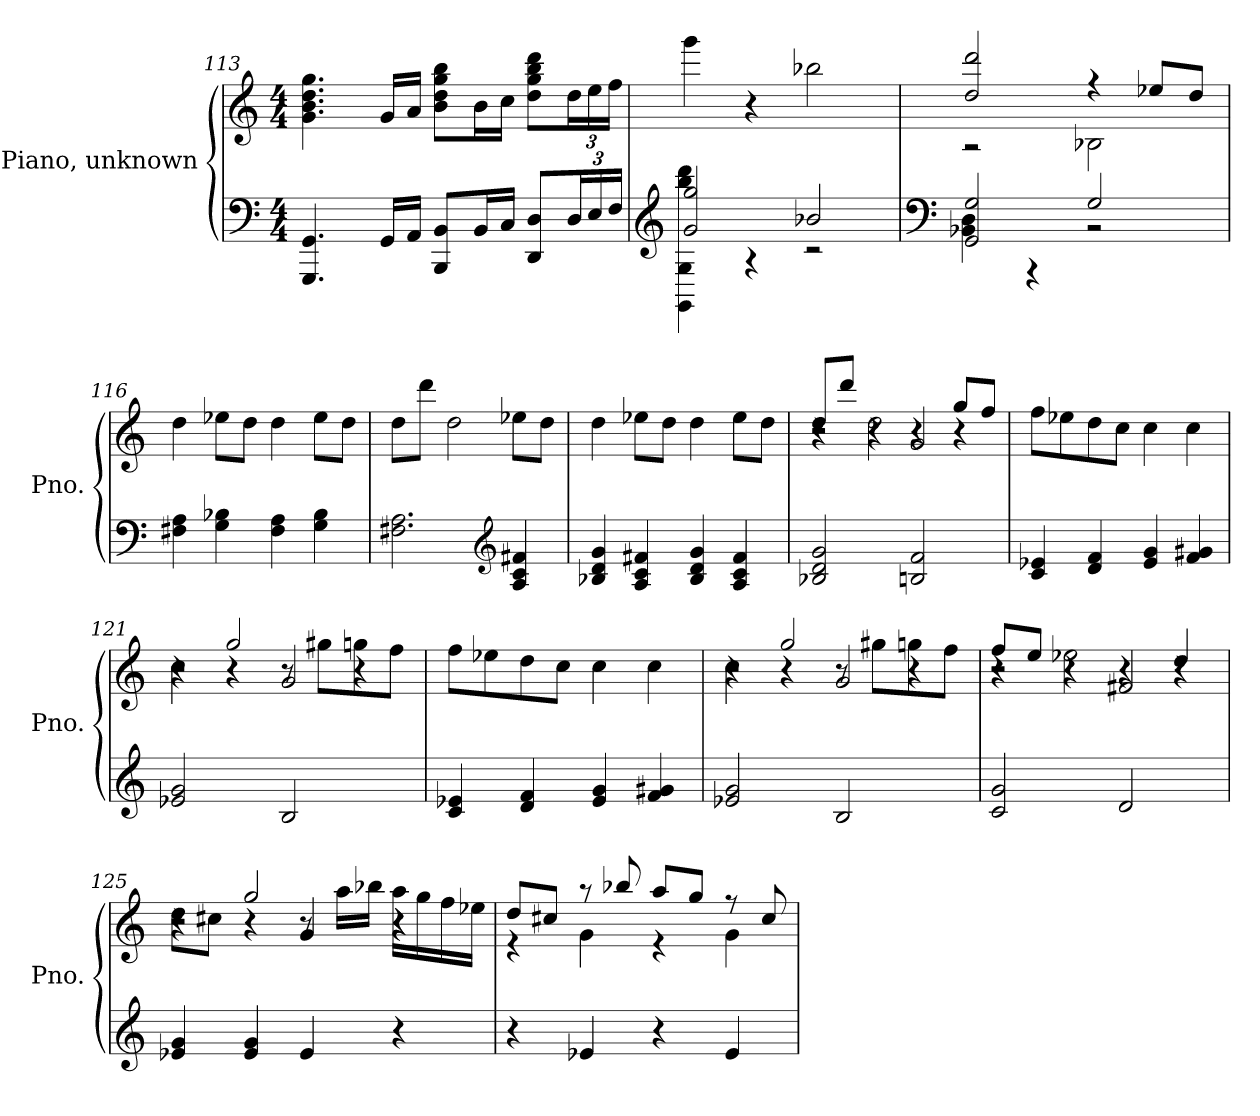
**kern	**kern
*part1	*part1
*staff2	*staff1
*I"Piano, unknown	*
*I'Pno.	*
!!LO:LB:g=z
*clefF4	*clefG2
*k[]	*k[]
*M4/4	*M4/4
=113	=113
4.GGG/ 4.GG/	4.g\ 4.b\ 4.dd\ 4.gg\
16GG/LL	16g/LL
16AA/JJ	16a/JJ
8BBB/ 8BB/L	8b\ 8dd\ 8gg\ 8bb\L
16BB/L	16b\L
16C/JJ	16cc\JJ
8DD/ 8D/L	8dd\ 8gg\ 8bb\ 8ddd\L
*Xbrackettup	*Xbrackettup
24D/L	24dd\L
24E/	24ee\
24F/JJ	24ff\JJ
=114	=114
*clefG2	*
*^	*
2g/ 2gg/	4GG\ 4G\ 4bb\ 4ddd\	4ggg\
.	4r	4r
2b-X/	2r	2bb-X\
=115	=115	=115
*clefF4	*	*
*	*	*^
2GG/ 2G/	4BB-X\ 4D\	2dd/ 2ddd/	2r
.	4r	.	.
2G/	2r	4r	2B-X\
.	.	8ee-X/L	.
.	.	8dd/J	.
*v	*v	*	*
*	*v	*v
=116	=116
4F#X\ 4A\	4dd\
4G\ 4B-X\	8ee-X\L
.	8dd\J
4F#\ 4A\	4dd\
4G\ 4B-\	8ee-\L
.	8dd\J
=117	=117
2.F#X\ 2.A\	8dd\L
.	8ddd\J
.	2dd\
*clefG2	*
4A/ 4c/ 4f#X/	8ee-X\L
.	8dd\J
!!LO:LB:g=z
=118	=118
4B-X/ 4d/ 4g/	4dd\
4A/ 4c/ 4f#X/	8ee-X\L
.	8dd\J
4B-/ 4d/ 4g/	4dd\
4A/ 4c/ 4f#/	8ee-\L
.	8dd\J
=119	=119
*	*^
*	*	*^
2B-X/ 2d/ 2g/	8dd/L	4r	2r
.	8ddd/J	.	.
.	4r	2dd\	.
2Bn/ 2f/	4r	.	2g/
.	8gg/L	4r	.
.	8ff/J	.	.
*	*v	*v	*v
=120	=120
4c/ 4e-X/	8ff\L
.	8ee-X\
4d/ 4f/	8dd\
.	8cc\J
4e-/ 4g/	4cc\
4f/ 4g#X/	4cc\
=121	=121
*	*^
*	*	*^
2e-X/ 2g/	4r	4cc\	2r
.	2gg/	4r	.
2B/	.	8r	2g/
.	.	8gg#X\L	.
.	4r	8ggn\	.
.	.	8ff\J	.
*	*v	*v	*v
=122	=122
4c/ 4e-X/	8ff\L
.	8ee-X\
4d/ 4f/	8dd\
.	8cc\J
4e-/ 4g/	4cc\
4f/ 4g#X/	4cc\
!!LO:LB:g=z
=123	=123
*	*^
*	*	*^
2e-X/ 2g/	4r	4cc\	2r
.	2gg/	4r	.
2B/	.	8r	2g/
.	.	8gg#X\L	.
.	4r	8ggn\	.
.	.	8ff\J	.
=124	=124	=124	=124
2c/ 2g/	8ff/L	4r	2r
.	8ee/J	.	.
.	4r	2ee-X\	.
2d/	4r	.	2f#X/
.	4dd/	4r	.
=125	=125	=125	=125
4e-X/ 4g/	4r	8dd\L	2r
.	.	8cc#X\J	.
4e-/ 4g/	2gg/	4r	.
4e-/	.	8r	4g/
.	.	16aa\LL	.
.	.	16bb-X\JJ	.
4r	4r	16aa\LL	4r
.	.	16gg\	.
.	.	16ff\	.
.	.	16ee-X\JJ	.
*	*	*v	*v
=126	=126	=126
4r	8dd/L	4r
.	8cc#X/J	.
4e-X/	8r	4g\
.	8bb-X/	.
4r	8aa/L	4r
.	8gg/J	.
4e-/	8r	4g\
.	8cc#/	.
*	*v	*v
=	=
*-	*-
